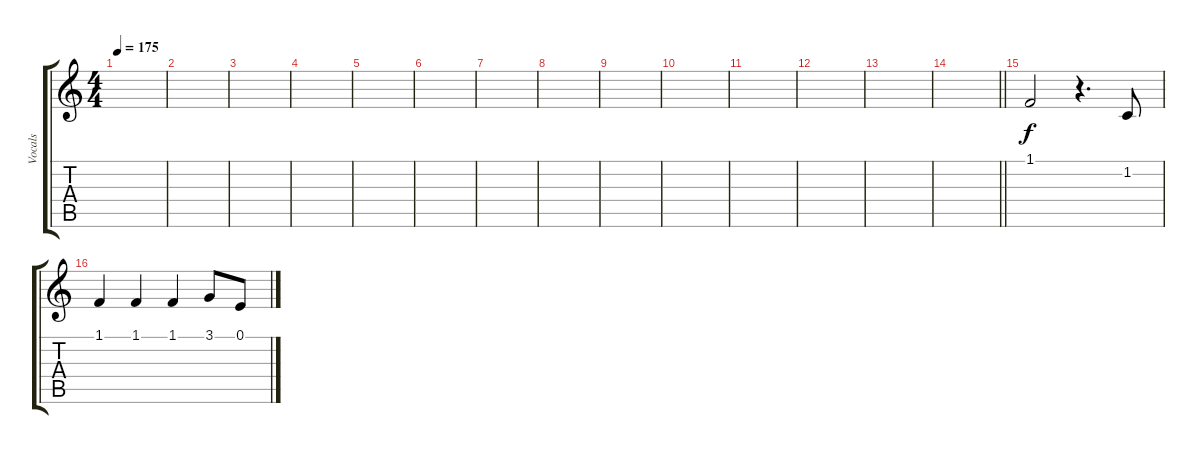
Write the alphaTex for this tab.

\track ("Vocals" "Vocals") {instrument lead8bassandlead}
\staff {score tabs}
\tuning (E4 B3 G3 D3 A2 E2) {hide}
\ts (4 4)
\tempo 175
\clef g2
\ks c
|
|
|
|
|
|
|
|
|
|
|
|
|
\barLineRight lightlight
|
1.1.2 r.4{d} 1.2.8 |
1.1.4 1.1.4 1.1.4 3.1.8 0.1.8
